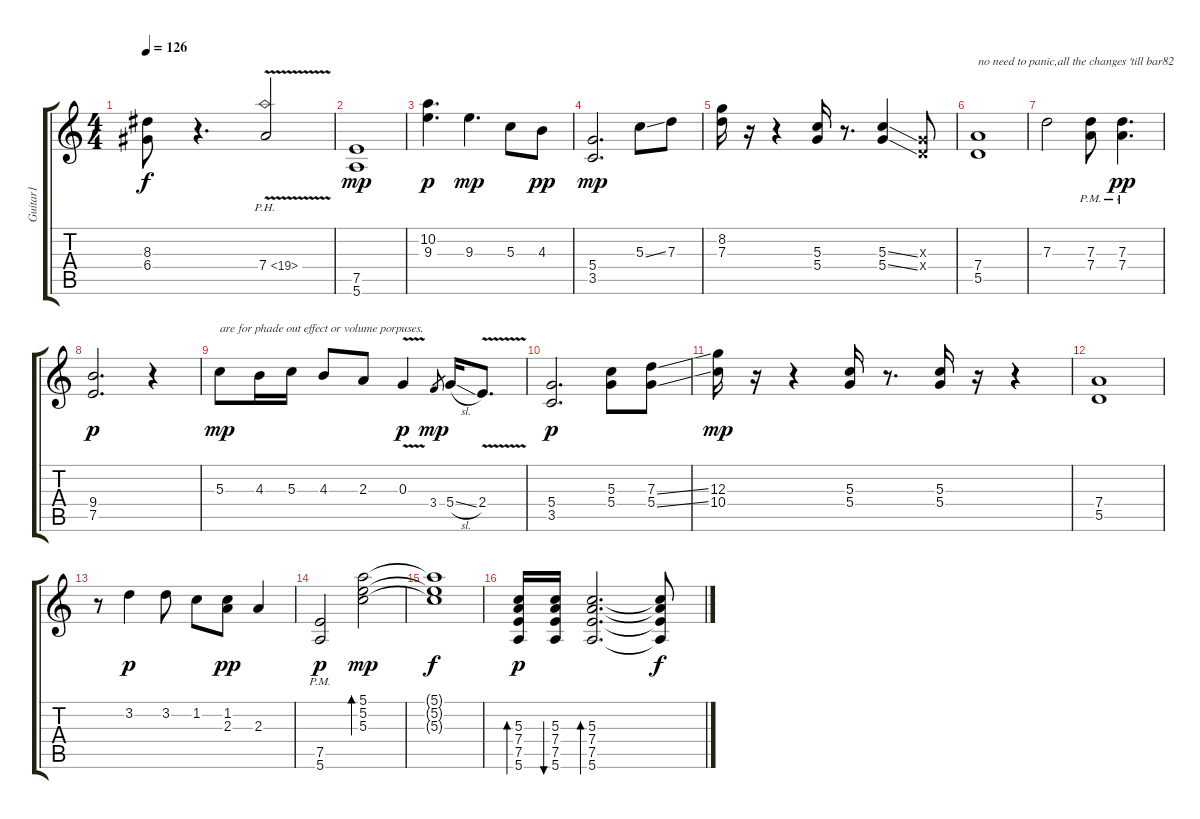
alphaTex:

\track ("Guitar1" "Guitar1") {instrument distortionguitar}
\staff {score tabs}
\tuning (E4 B3 G3 D3 A2 E2) {hide}
\ts (4 4)
\tempo 126
\clef g2
\ks c
(8.3 6.4).8{dy f} r.4{d} 7.4{ph 12 v}.2 |
(7.5 5.6).1{dy mp volume 10 instrument overdrivenguitar} |
(10.2 9.3).4{d dy p} 9.3.4{d dy mp} 5.3.8 4.3.8{dy pp} |
(5.4 3.5).2{d dy mp} 5.3{ss}.8 7.3.8 |
(8.2 7.3).16 r.16 r.4 (5.3 5.4).16 r.8{d} (5.3{ss} 5.4{ss}).4 (0.3{x} 0.4{x}).8 |
(7.4 5.5).1{txt "no need to panic,all the changes 'till bar82  " volume 3} |
7.3.2{volume 12} (7.3{pm} 7.4{pm}).8 (7.3{pm} 7.4).4{d dy pp} |
(9.4 7.5).2{d dy p volume 0} r.4 |
5.3.8{txt "are for phade out effect or volume porpuses." dy mp volume 10} 4.3.16 5.3.16 4.3.8 2.3.8 0.3{v}.4{dy p} 3.4.8{gr dy mp} 5.4{sl}.16 2.4{v}.8{d} |
(5.4 3.5).2{d dy p} (5.3 5.4).8 (7.3{ss} 5.4{ss}).8 |
(12.3 10.4).16{dy mp} r.16 r.4 (5.3 5.4).16 r.8{d} (5.3 5.4).16 r.16 r.4 |
(7.4 5.5).1{volume 6} |
r.8{volume 12} 3.2.4{dy p} 3.2.8 1.2.8 (1.2 2.3).8{dy pp} 2.3.4 |
(7.5{pm} 5.6).2{dy p} (5.1 5.2 5.3).2{bd 120 dy mp volume 0} |
(5.1{t} 5.2{t} 5.3{t}).1{dy f} |
(5.3 7.4 7.5 5.6).16{bd 30 dy p volume 12} (5.3 7.4 7.5 5.6).16{bu 30} (5.3 7.4 7.5 5.6).2{d bd 30} (5.3{t} 7.4{t} 7.5{t} 5.6{t}).8{dy f}
